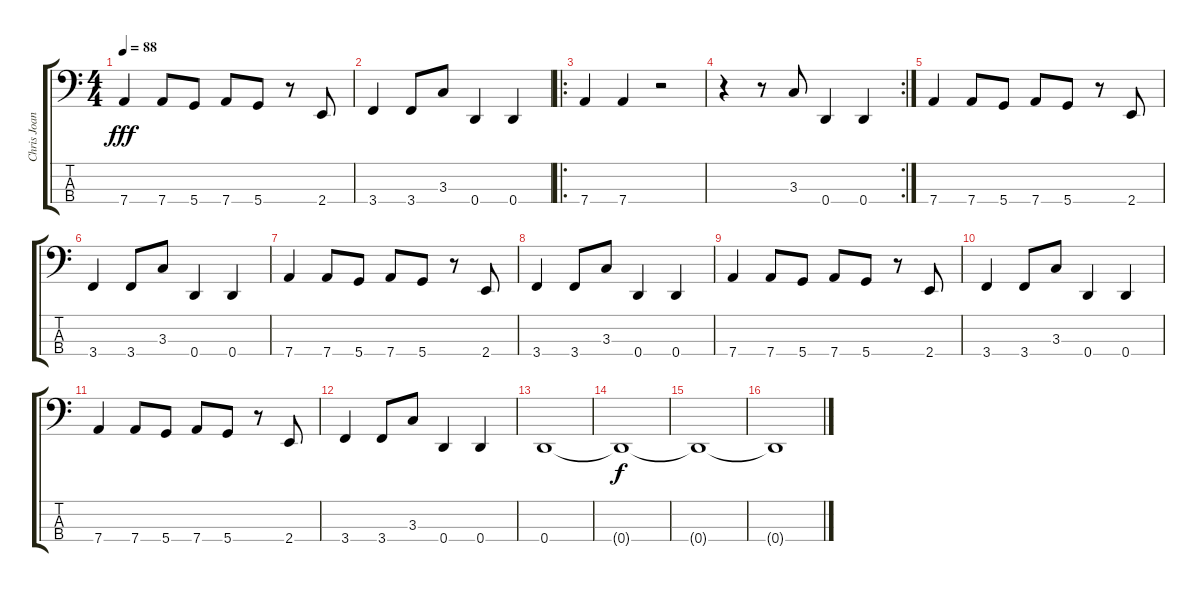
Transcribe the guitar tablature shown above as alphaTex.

\track ("Chris Joannou (Bass)" "Chris Joan") {instrument electricbasspick}
\staff {score tabs}
\tuning (G2 D2 A1 D1) {hide}
\ts (4 4)
\tempo 88
\clef f4
\ks c
7.4.4{dy fff} 7.4.8 5.4.8 7.4.8 5.4.8 r.8 2.4.8 |
3.4.4 3.4.8 3.3.8 0.4.4 0.4.4 |
\ro
7.4.4 7.4.4 r.2 |
\rc 2
r.4 r.8 3.3.8 0.4.4 0.4.4 |
7.4.4 7.4.8 5.4.8 7.4.8 5.4.8 r.8 2.4.8 |
3.4.4 3.4.8 3.3.8 0.4.4 0.4.4 |
7.4.4 7.4.8 5.4.8 7.4.8 5.4.8 r.8 2.4.8 |
3.4.4 3.4.8 3.3.8 0.4.4 0.4.4 |
7.4.4 7.4.8 5.4.8 7.4.8 5.4.8 r.8 2.4.8 |
3.4.4 3.4.8 3.3.8 0.4.4 0.4.4 |
7.4.4 7.4.8 5.4.8 7.4.8 5.4.8 r.8 2.4.8 |
3.4.4 3.4.8 3.3.8 0.4.4 0.4.4 |
0.4.1 |
0.4{t}.1{dy f} |
0.4{t}.1 |
0.4{t}.1
